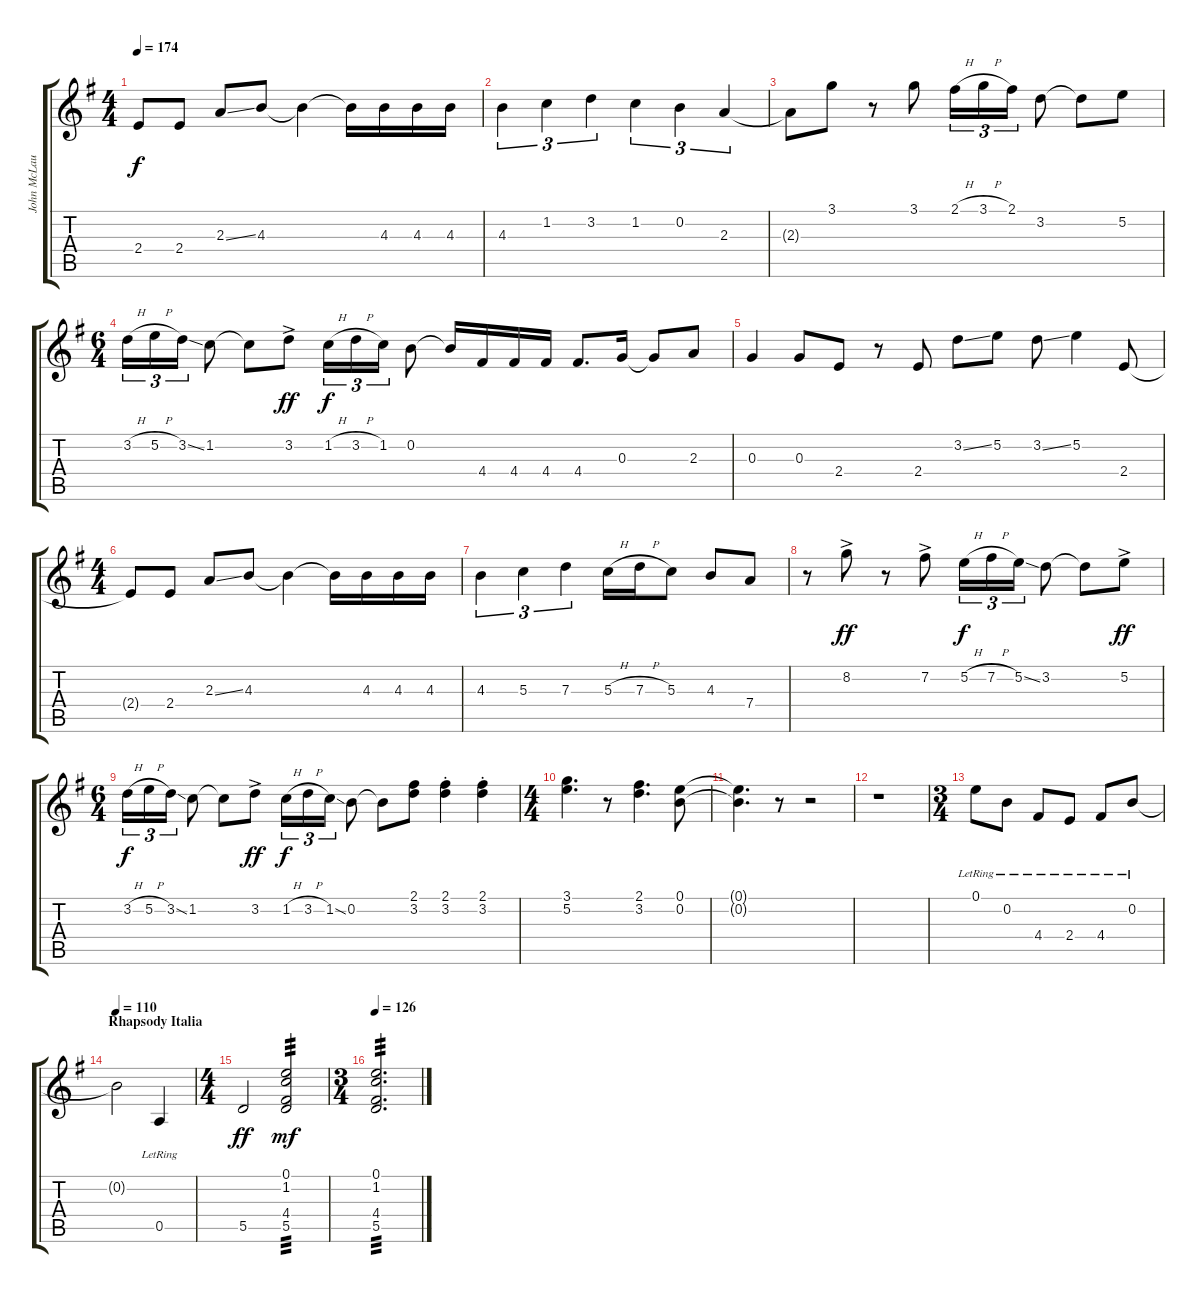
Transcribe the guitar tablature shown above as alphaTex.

\track ("John McLaughlin" "John McLau") {instrument acousticguitarsteel}
\staff {score tabs}
\tuning (E4 B3 G3 D3 A2 E2) {hide}
\ts (4 4)
\tempo 174
\clef g2
\ks g
2.4{t}.8{dy f} 2.4.8 2.3{ss}.8 4.3.8 4.3{t}.4 4.3{t}.16 4.3.16 4.3.16 4.3.16 |
4.3.4{tu (3 2)} 1.2.4{tu (3 2)} 3.2.4{tu (3 2)} 1.2.4{tu (3 2)} 0.2.4{tu (3 2)} 2.3.4{tu (3 2)} |
2.3{t}.8 3.1.8 r.8 3.1.8 2.1{h}.16{tu (3 2)} 3.1{h}.16{tu (3 2)} 2.1.16{tu (3 2)} 3.2.8 3.2{t}.8 5.2.8 |
\ts (6 4)
3.2{h}.16{tu (3 2)} 5.2{h}.16{tu (3 2)} 3.2{ss}.16{tu (3 2)} 1.2.8 1.2{t}.8 3.2{ac}.8{dy ff} 1.2{h}.16{tu (3 2) dy f} 3.2{h}.16{tu (3 2)} 1.2.16{tu (3 2)} 0.2.8 0.2{t}.16 4.4.16 4.4.16 4.4.16 4.4.8{d} 0.3.16 0.3{t}.8 2.3.8 |
0.3.4 0.3.8 2.4.8 r.8 2.4.8 3.2{ss}.8 5.2.8 3.2{ss}.8 5.2.4 2.4.8 |
\ts (4 4)
2.4{t}.8 2.4.8 2.3{ss}.8 4.3.8 4.3{t}.4 4.3{t}.16 4.3.16 4.3.16 4.3.16 |
4.3.4{tu (3 2)} 5.3.4{tu (3 2)} 7.3.4{tu (3 2)} 5.3{h}.16 7.3{h}.16 5.3.8 4.3.8 7.4.8 |
r.8 8.2{ac}.8{dy ff} r.8 7.2{ac}.8 5.2{h}.16{tu (3 2) dy f} 7.2{h}.16{tu (3 2)} 5.2{ss}.16{tu (3 2)} 3.2.8 3.2{t}.8 5.2{ac}.8{dy ff} |
\ts (6 4)
3.2{h}.16{tu (3 2) dy f} 5.2{h}.16{tu (3 2)} 3.2{ss}.16{tu (3 2)} 1.2.8 1.2{t}.8 3.2{ac}.8{dy ff} 1.2{h}.16{tu (3 2) dy f} 3.2{h}.16{tu (3 2)} 1.2{ss}.16{tu (3 2)} 0.2.8 0.2{t}.8 (2.1 3.2).8 (2.1{st} 3.2{st}).4 (2.1{st} 3.2{st}).4 |
\ts (4 4)
(3.1 5.2).4{d} r.8 (2.1 3.2).4{d} (0.1 0.2).8 |
(0.1{t} 0.2{t}).4{d} r.8 r.2 |
r.1 |
\ts (3 4)
0.1{lr}.8 0.2{lr}.8 4.4{lr}.8 2.4{lr}.8 4.4{lr}.8 0.2{lr}.8 |
\section ("" "Rhapsody Italia")
\tempo 110
0.2{t}.2 0.5{lr}.4 |
\ts (4 4)
5.5.2{dy ff} (0.1 1.2 4.4 5.5).2{tp 3 dy mf} |
\ts (3 4)
\tempo 126
(0.1 1.2 4.4 5.5).2{d tp 3}
